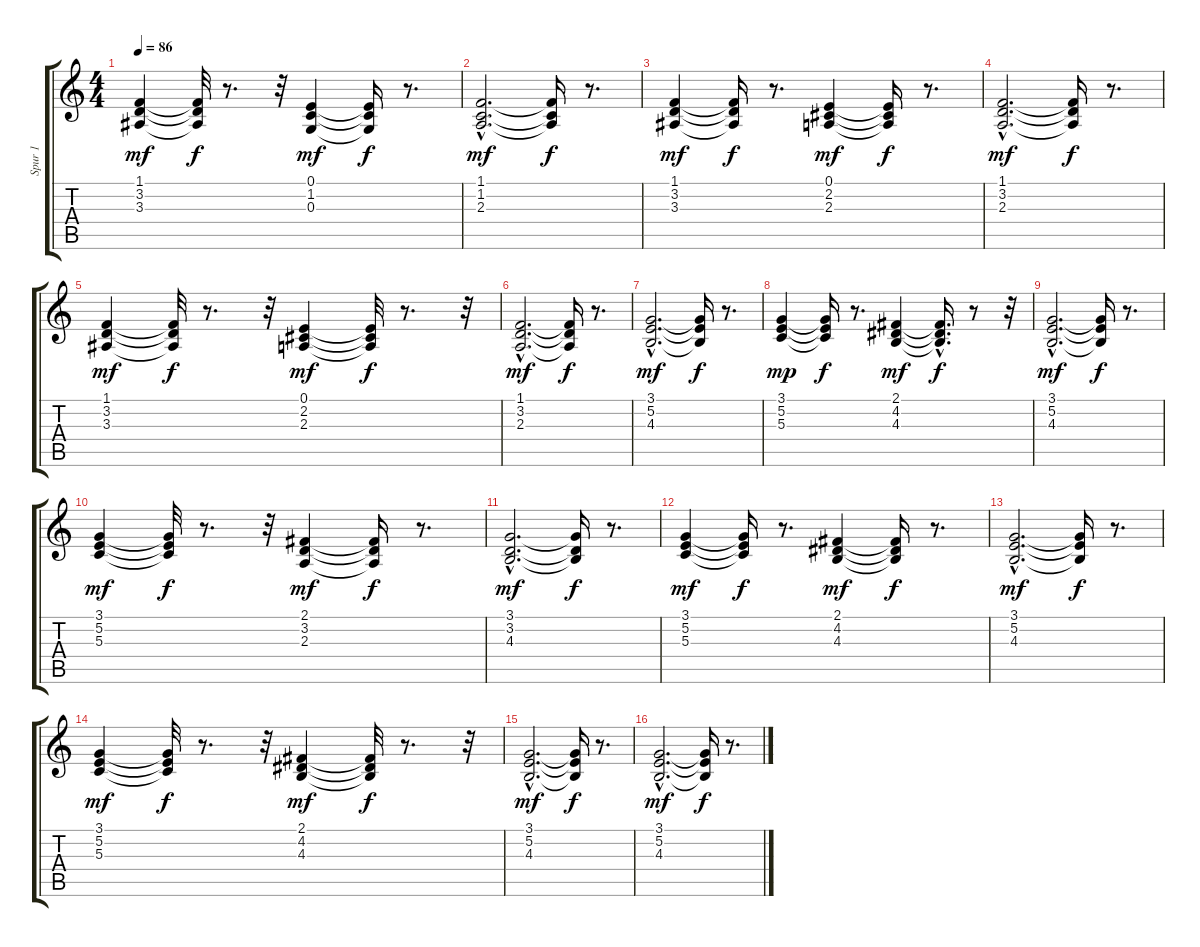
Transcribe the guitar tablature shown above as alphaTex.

\track ("Spur 1" "Spur 1") {instrument pad2warm}
\staff {score tabs}
\tuning (E4 B3 G3 D3 A2 E2) {hide}
\ts (4 4)
\tempo 86
\clef g2
\ks c
(1.1 3.2 3.3).4{dy mf} (1.1{t} 3.2{t} 3.3{t}).32{dy f} r.8{d} r.32 (0.1 1.2 0.3).4{dy mf} (0.1{t} 1.2{t} 0.3{t}).16{dy f} r.8{d} |
(1.1{hac} 1.2{hac} 2.3{hac}).2{d dy mf} (1.1{t} 1.2{t} 2.3{t}).16{dy f} r.8{d} |
(1.1 3.2 3.3).4{dy mf} (1.1{t} 3.2{t} 3.3{t}).16{dy f} r.8{d} (0.1 2.2 2.3).4{dy mf} (0.1{t} 2.2{t} 2.3{t}).16{dy f} r.8{d} |
(1.1{hac} 3.2{hac} 2.3{hac}).2{d dy mf} (1.1{t} 3.2{t} 2.3{t}).16{dy f} r.8{d} |
(1.1 3.2 3.3).4{dy mf} (1.1{t} 3.2{t} 3.3{t}).32{dy f} r.8{d} r.32 (0.1 2.2 2.3).4{dy mf} (0.1{t} 2.2{t} 2.3{t}).32{dy f} r.8{d} r.32 |
(1.1{hac} 3.2{hac} 2.3{hac}).2{d dy mf} (1.1{t} 3.2{t} 2.3{t}).16{dy f} r.8{d} |
(3.1{hac} 5.2{hac} 4.3{hac}).2{d dy mf} (3.1{t} 5.2{t} 4.3{t}).16{dy f} r.8{d} |
(3.1 5.2 5.3).4{dy mp} (3.1{t} 5.2{t} 5.3{t}).16{dy f} r.8{d} (2.1 4.2 4.3).4{dy mf} (2.1{hac t} 4.2{t} 4.3{t}).16{d dy f} r.8 r.32 |
(3.1{hac} 5.2{hac} 4.3{hac}).2{d dy mf} (3.1{t} 5.2{t} 4.3{t}).16{dy f} r.8{d} |
(3.1 5.2 5.3).4{dy mf} (3.1{t} 5.2{t} 5.3{t}).32{dy f} r.8{d} r.32 (2.1 3.2 2.3).4{dy mf} (2.1{t} 3.2{t} 2.3{t}).16{dy f} r.8{d} |
(3.1{hac} 3.2{hac} 4.3{hac}).2{d dy mf} (3.1{t} 3.2{t} 4.3{t}).16{dy f} r.8{d} |
(3.1 5.2 5.3).4{dy mf} (3.1{t} 5.2{t} 5.3{t}).16{dy f} r.8{d} (2.1 4.2 4.3).4{dy mf} (2.1{t} 4.2{t} 4.3{t}).16{dy f} r.8{d} |
(3.1{hac} 5.2{hac} 4.3{hac}).2{d dy mf} (3.1{t} 5.2{t} 4.3{t}).16{dy f} r.8{d} |
(3.1 5.2 5.3).4{dy mf} (3.1{t} 5.2{t} 5.3{t}).32{dy f} r.8{d} r.32 (2.1 4.2 4.3).4{dy mf} (2.1{t} 4.2{t} 4.3{t}).32{dy f} r.8{d} r.32 |
(3.1{hac} 5.2{hac} 4.3{hac}).2{d dy mf} (3.1{t} 5.2{t} 4.3{t}).16{dy f} r.8{d} |
(3.1{hac} 5.2{hac} 4.3{hac}).2{d dy mf} (3.1{t} 5.2{t} 4.3{t}).16{dy f} r.8{d}
